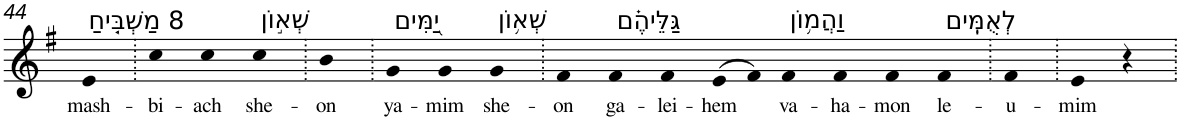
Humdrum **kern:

**kern	**text
*part1	*part1
*staff1	*staff1
*I"Piano	*
*I'Pno	*
!!LO:PB:g=z
*clefG2	*
*k[f#]	*
*G:	*
=44	=44
!LO:TX:a:t=8 מַשְׁבִּ֤יחַ	!
!	!LO:LY:b
4e	mash-
=45.	=45.
!	!LO:LY:b
4cc	-bi-
!	!LO:LY:b
4cc	-ach
!LO:TX:a:t=שְׁא֣וֹן	!
!	!LO:LY:b
4cc	she-
=46.	=46.
!	!LO:LY:b
4b	-on
=47.	=47.
!LO:TX:a:t=יַ֭מִּים	!
!	!LO:LY:b
4g	ya-
!	!LO:LY:b
4g	-mim
!LO:TX:a:t=שְׁא֥וֹן	!
!	!LO:LY:b
4g	she-
=48.	=48.
!	!LO:LY:b
4f#	-on
!LO:TX:a:t=גַּלֵּיהֶ֗ם	!
!	!LO:LY:b
4f#	ga-
!	!LO:LY:b
4f#	-lei-
!	!LO:LY:b
(>8e	-hem
8f#)	.
!LO:TX:a:t=וַהֲמ֥וֹן	!
!	!LO:LY:b
4f#	va-
!	!LO:LY:b
4f#	-ha-
!	!LO:LY:b
4f#	-mon
!LO:TX:a:t=לְאֻמִּֽים	!
!	!LO:LY:b
4f#	le-
=49.	=49.
!	!LO:LY:b
4f#	-u-
=50.	=50.
!	!LO:LY:b
4e	-mim
4r	.
=.	=.
*-	*-
